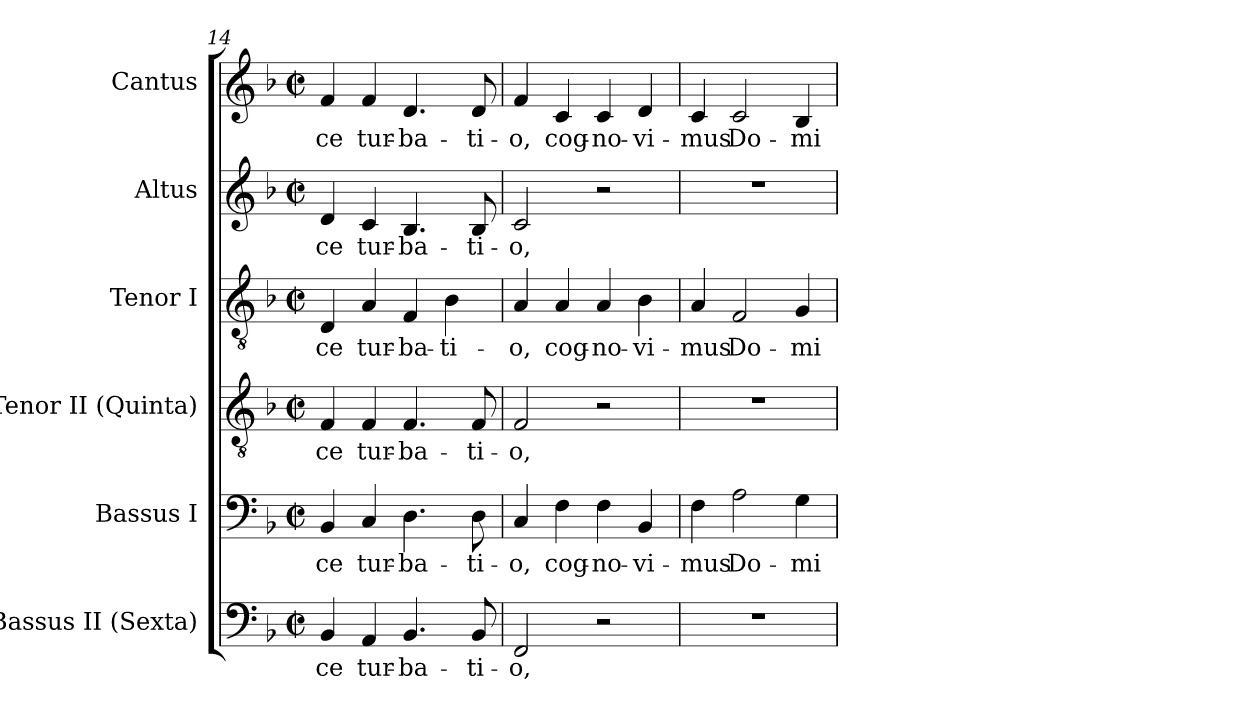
**kern	**text	**kern	**text	**kern	**text	**kern	**text	**kern	**text	**kern	**text
*part6	*part6	*part5	*part5	*part4	*part4	*part3	*part3	*part2	*part2	*part1	*part1
*staff6	*staff6	*staff5	*staff5	*staff4	*staff4	*staff3	*staff3	*staff2	*staff2	*staff1	*staff1
*I"Bassus II (Sexta)	*	*I"Bassus I	*	*I"Tenor II (Quinta)	*	*I"Tenor I	*	*I"Altus	*	*I"Cantus	*
*I'B.	*	*I'B.	*	*I'T.	*	*I'T.	*	*I'A.	*	*I'A.	*
*clefF4	*	*clefF4	*	*clefGv2	*	*clefGv2	*	*clefG2	*	*clefG2	*
*	*	*	*	*ITrd7c12	*	*ITrd7c12	*	*	*	*	*
*k[b-]	*	*k[b-]	*	*k[b-]	*	*k[b-]	*	*k[b-]	*	*k[b-]	*
*F:	*	*F:	*	*F:	*	*F:	*	*F:	*	*F:	*
*M2/2	*	*M2/2	*	*M2/2	*	*M2/2	*	*M2/2	*	*M2/2	*
*met(c|)	*	*met(c|)	*	*met(c|)	*	*met(c|)	*	*met(c|)	*	*met(c|)	*
=14	=14	=14	=14	=14	=14	=14	=14	=14	=14	=14	=14
!	!LO:LY:b:color=#000000	!	!	!	!	!	!	!	!	!	!
!	!	!	!LO:LY:b:color=#000000	!	!	!	!	!	!	!	!
!	!	!	!	!	!LO:LY:b:color=#000000	!	!	!	!	!	!
!	!	!	!	!	!	!	!LO:LY:b:color=#000000	!	!	!	!
!	!	!	!	!	!	!	!	!	!LO:LY:b:color=#000000	!	!
!	!	!	!	!	!	!	!	!	!	!	!LO:LY:b:color=#000000
4BB-i/	-ce	4BB-i/	-ce	4FFi/	-ce	4DDi/	-ce	4di/	-ce	4fi/	-ce
!	!LO:LY:b:color=#000000	!	!	!	!	!	!	!	!	!	!
!	!	!	!LO:LY:b:color=#000000	!	!	!	!	!	!	!	!
!	!	!	!	!	!LO:LY:b:color=#000000	!	!	!	!	!	!
!	!	!	!	!	!	!	!LO:LY:b:color=#000000	!	!	!	!
!	!	!	!	!	!	!	!	!	!LO:LY:b:color=#000000	!	!
!	!	!	!	!	!	!	!	!	!	!	!LO:LY:b:color=#000000
4AAi/	tur-	4Ci/	tur-	4FFi/	tur-	4AAi/	tur-	4ci/	tur-	4fi/	tur-
!	!LO:LY:b:color=#000000	!	!	!	!	!	!	!	!	!	!
!	!	!	!LO:LY:b:color=#000000	!	!	!	!	!	!	!	!
!	!	!	!	!	!LO:LY:b:color=#000000	!	!	!	!	!	!
!	!	!	!	!	!	!	!LO:LY:b:color=#000000	!	!	!	!
!	!	!	!	!	!	!	!	!	!LO:LY:b:color=#000000	!	!
!	!	!	!	!	!	!	!	!	!	!	!LO:LY:b:color=#000000
4.BB-i/	-ba-	4.Di\	-ba-	4.FFi/	-ba-	4FFi/	-ba-	4.B-i/	-ba-	4.di/	-ba-
!	!	!	!	!	!	!	!LO:LY:b:color=#000000	!	!	!	!
.	.	.	.	.	.	4BB-i\	-ti-	.	.	.	.
!	!LO:LY:b:color=#000000	!	!	!	!	!	!	!	!	!	!
!	!	!	!LO:LY:b:color=#000000	!	!	!	!	!	!	!	!
!	!	!	!	!	!LO:LY:b:color=#000000	!	!	!	!	!	!
!	!	!	!	!	!	!	!	!	!LO:LY:b:color=#000000	!	!
!	!	!	!	!	!	!	!	!	!	!	!LO:LY:b:color=#000000
8BB-i/	-ti-	8Di\	-ti-	8FFi/	-ti-	.	.	8B-i/	-ti-	8di/	-ti-
=15	=15	=15	=15	=15	=15	=15	=15	=15	=15	=15	=15
!	!LO:LY:b:color=#000000	!	!	!	!	!	!	!	!	!	!
!	!	!	!LO:LY:b:color=#000000	!	!	!	!	!	!	!	!
!	!	!	!	!	!LO:LY:b:color=#000000	!	!	!	!	!	!
!	!	!	!	!	!	!	!LO:LY:b:color=#000000	!	!	!	!
!	!	!	!	!	!	!	!	!	!LO:LY:b:color=#000000	!	!
!	!	!	!	!	!	!	!	!	!	!	!LO:LY:b:color=#000000
2FFi/	-o,	4Ci/	-o,	2FFi/	-o,	4AAi/	-o,	2ci/	-o,	4fi/	-o,
!	!	!	!LO:LY:b:color=#000000	!	!	!	!	!	!	!	!
!	!	!	!	!	!	!	!LO:LY:b:color=#000000	!	!	!	!
!	!	!	!	!	!	!	!	!	!	!	!LO:LY:b:color=#000000
.	.	4Fi\	cog-	.	.	4AAi/	cog-	.	.	4ci/	cog-
!	!	!	!LO:LY:b:color=#000000	!	!	!	!	!	!	!	!
!	!	!	!	!	!	!	!LO:LY:b:color=#000000	!	!	!	!
!	!	!	!	!	!	!	!	!	!	!	!LO:LY:b:color=#000000
2r	.	4Fi\	-no-	2r	.	4AAi/	-no-	2r	.	4ci/	-no-
!	!	!	!LO:LY:b:color=#000000	!	!	!	!	!	!	!	!
!	!	!	!	!	!	!	!LO:LY:b:color=#000000	!	!	!	!
!	!	!	!	!	!	!	!	!	!	!	!LO:LY:b:color=#000000
.	.	4BB-i/	-vi-	.	.	4BB-i\	-vi-	.	.	4di/	-vi-
=16	=16	=16	=16	=16	=16	=16	=16	=16	=16	=16	=16
!	!	!	!LO:LY:b:color=#000000	!	!	!	!	!	!	!	!
!	!	!	!	!	!	!	!LO:LY:b:color=#000000	!	!	!	!
!	!	!	!	!	!	!	!	!	!	!	!LO:LY:b:color=#000000
1r	.	4Fi\	-mus	1r	.	4AAi/	-mus	1r	.	4ci/	-mus
!	!	!	!LO:LY:b:color=#000000	!	!	!	!	!	!	!	!
!	!	!	!	!	!	!	!LO:LY:b:color=#000000	!	!	!	!
!	!	!	!	!	!	!	!	!	!	!	!LO:LY:b:color=#000000
.	.	2Ai\	Do-	.	.	2FFi/	Do-	.	.	2ci/	Do-
!	!	!	!LO:LY:b:color=#000000	!	!	!	!	!	!	!	!
!	!	!	!	!	!	!	!LO:LY:b:color=#000000	!	!	!	!
!	!	!	!	!	!	!	!	!	!	!	!LO:LY:b:color=#000000
.	.	4Gi\	-mi-	.	.	4GGi/	-mi-	.	.	4B-i/	-mi-
=	=	=	=	=	=	=	=	=	=	=	=
*-	*-	*-	*-	*-	*-	*-	*-	*-	*-	*-	*-
